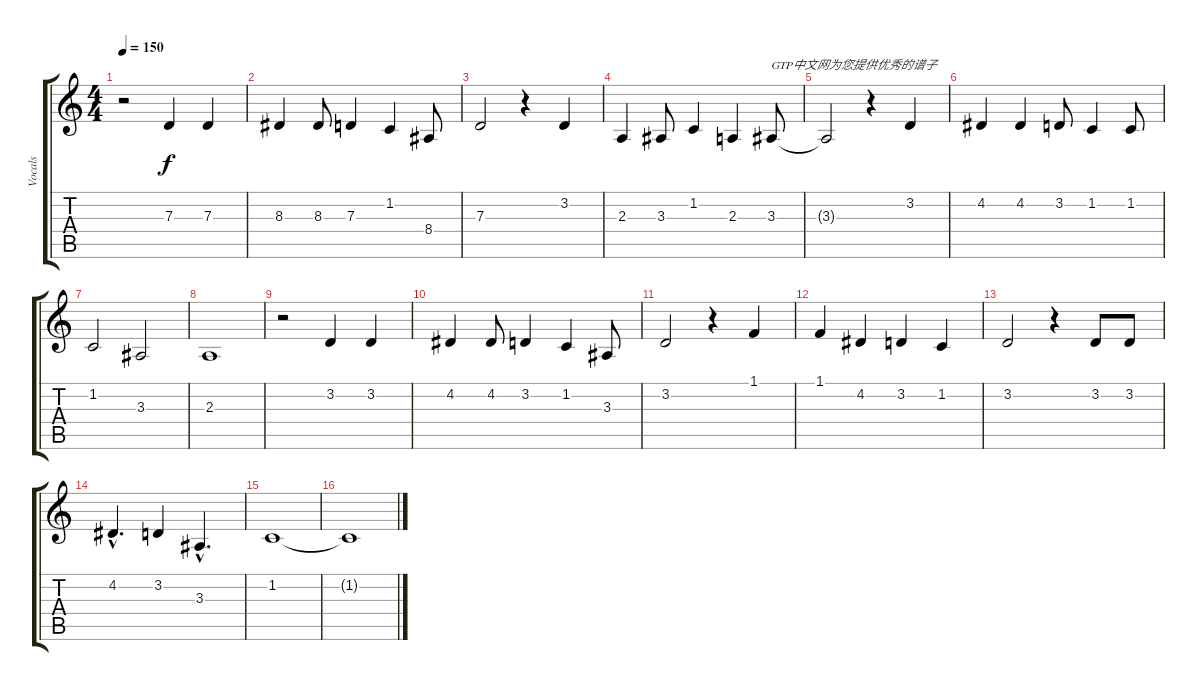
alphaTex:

\track ("Vocals" "Vocals") {instrument lead3calliope}
\staff {score tabs}
\tuning (E4 B3 G3 D3 A2 E2) {hide}
\ts (4 4)
\tempo 150
\clef g2
\ks c
r.2{dy f instrument lead3calliope} 7.3.4 7.3.4 |
8.3.4 8.3.8 7.3.4 1.2.4 8.4.8 |
7.3.2 r.4 3.2.4 |
2.3.4 3.3.8 1.2.4 2.3.4 3.3.8{txt "GTP中文网为您提供优秀的谱子"} |
3.3{t}.2 r.4 3.2.4 |
4.2.4 4.2.4 3.2.8 1.2.4 1.2.8 |
1.2.2 3.3.2 |
2.3.1 |
r.2 3.2.4 3.2.4 |
4.2.4 4.2.8 3.2.4 1.2.4 3.3.8 |
3.2.2 r.4 1.1.4 |
1.1.4 4.2.4 3.2.4 1.2.4 |
3.2.2 r.4 3.2.8 3.2.8 |
4.2{hac}.4{d} 3.2.4 3.3{hac}.4{d} |
1.2.1 |
1.2{t}.1
